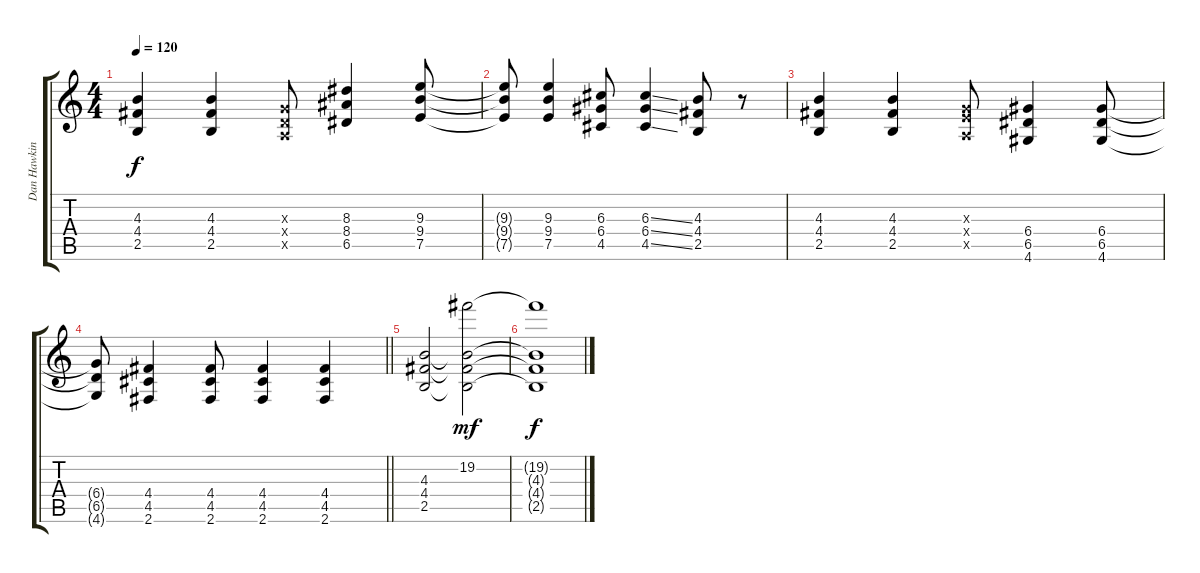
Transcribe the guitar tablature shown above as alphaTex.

\track ("Dan Hawkins: Lead Guitar" "Dan Hawkin") {instrument distortionguitar}
\staff {score tabs}
\tuning (E4 B3 G3 D3 A2 E2) {hide}
\ts (4 4)
\tempo 120
\clef g2
\ks c
(4.3 4.4 2.5).4{dy f} (4.3 4.4 2.5).4 (0.3{x} 0.4{x} 0.5{x}).8 (8.3 8.4 6.5).4 (9.3 9.4 7.5).8 |
(9.3{t} 9.4{t} 7.5{t}).8 (9.3 9.4 7.5).4 (6.3 6.4 4.5).8 (6.3{ss} 6.4{ss} 4.5{ss}).4 (4.3 4.4 2.5).8 r.8 |
(4.3 4.4 2.5).4 (4.3 4.4 2.5).4 (0.3{x} 2.4{x} 0.5{x}).8 (6.4 6.5 4.6).4 (6.4 6.5 4.6).8 |
\barLineRight lightlight
(6.4{t} 6.5{t} 4.6{t}).8 (4.4 4.5 2.6).4 (4.4 4.5 2.6).8 (4.4 4.5 2.6).4 (4.4 4.5 2.6).4 |
(4.3 4.4 2.5).2 (19.2 4.3{t} 4.4{t} 2.5{t}).2{dy mf} |
(19.2{t} 4.3{t} 4.4{t} 2.5{t}).1{dy f}
